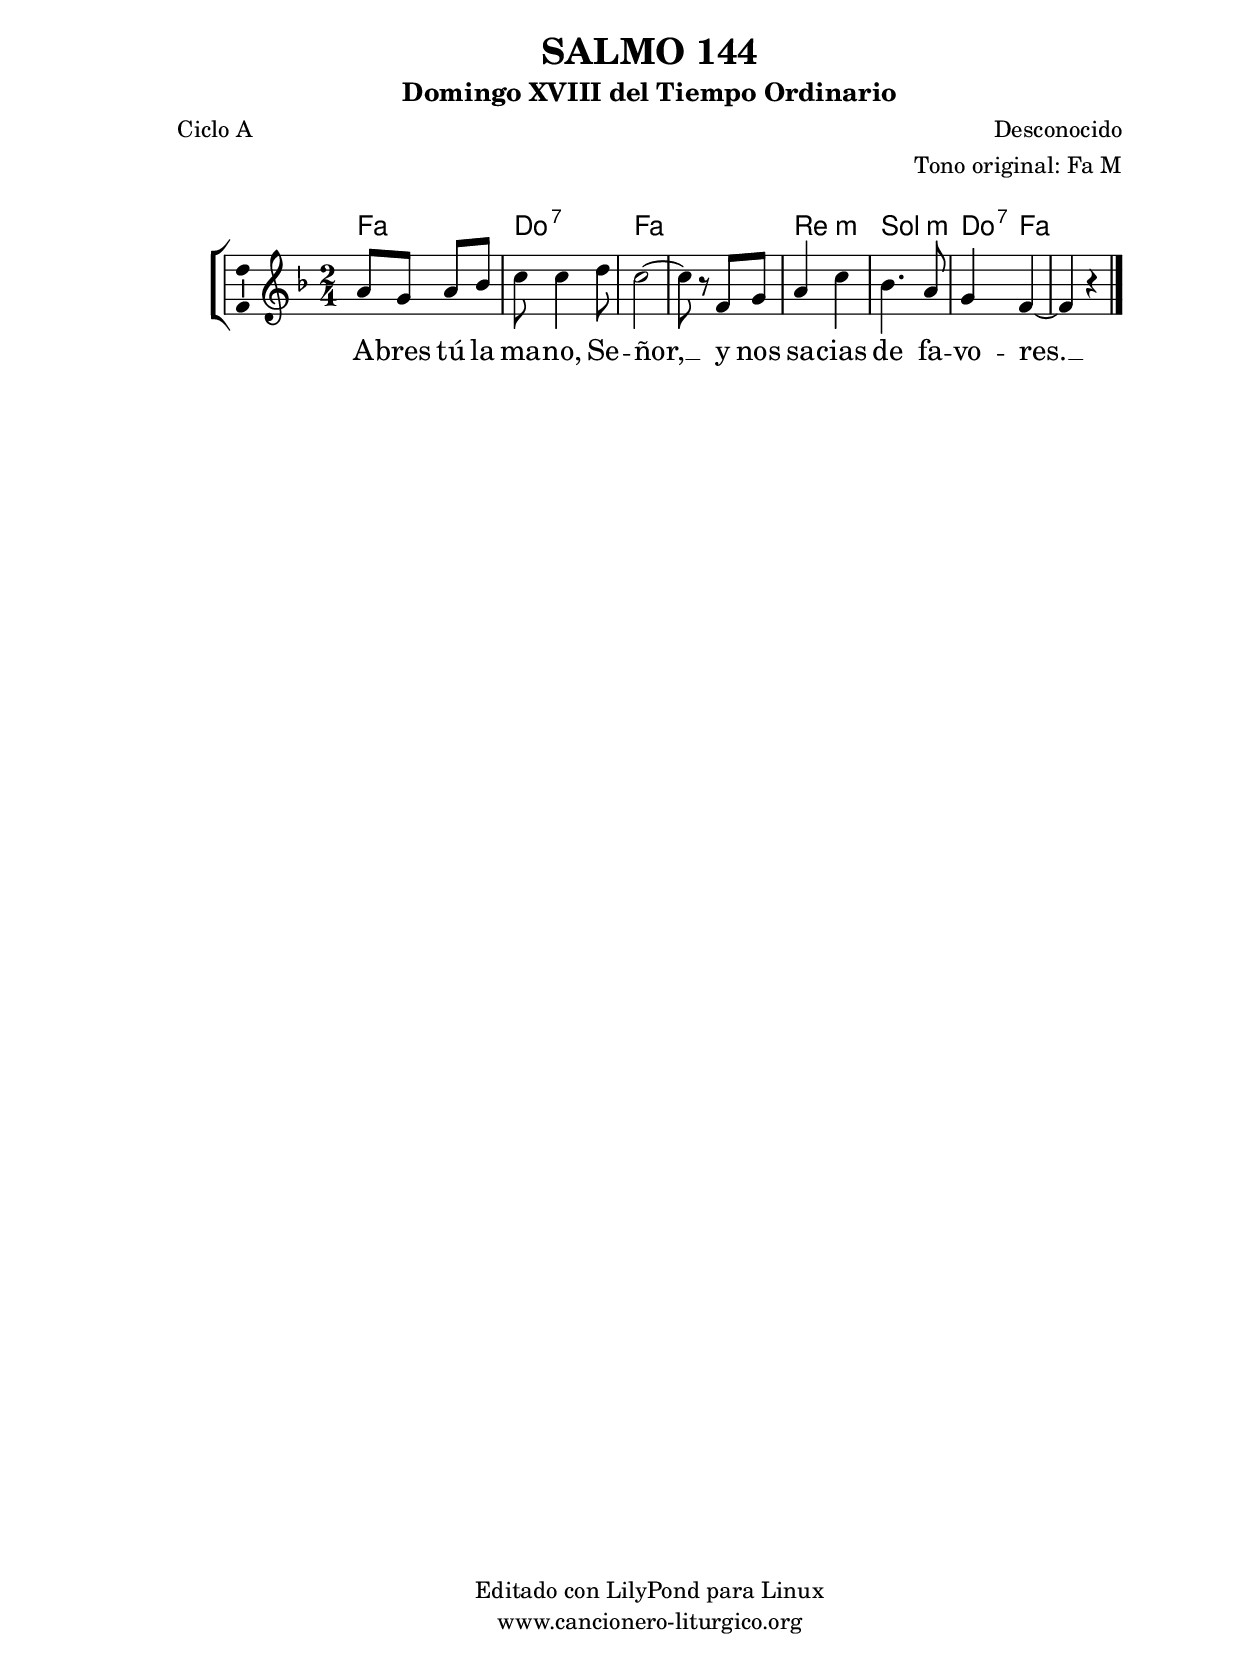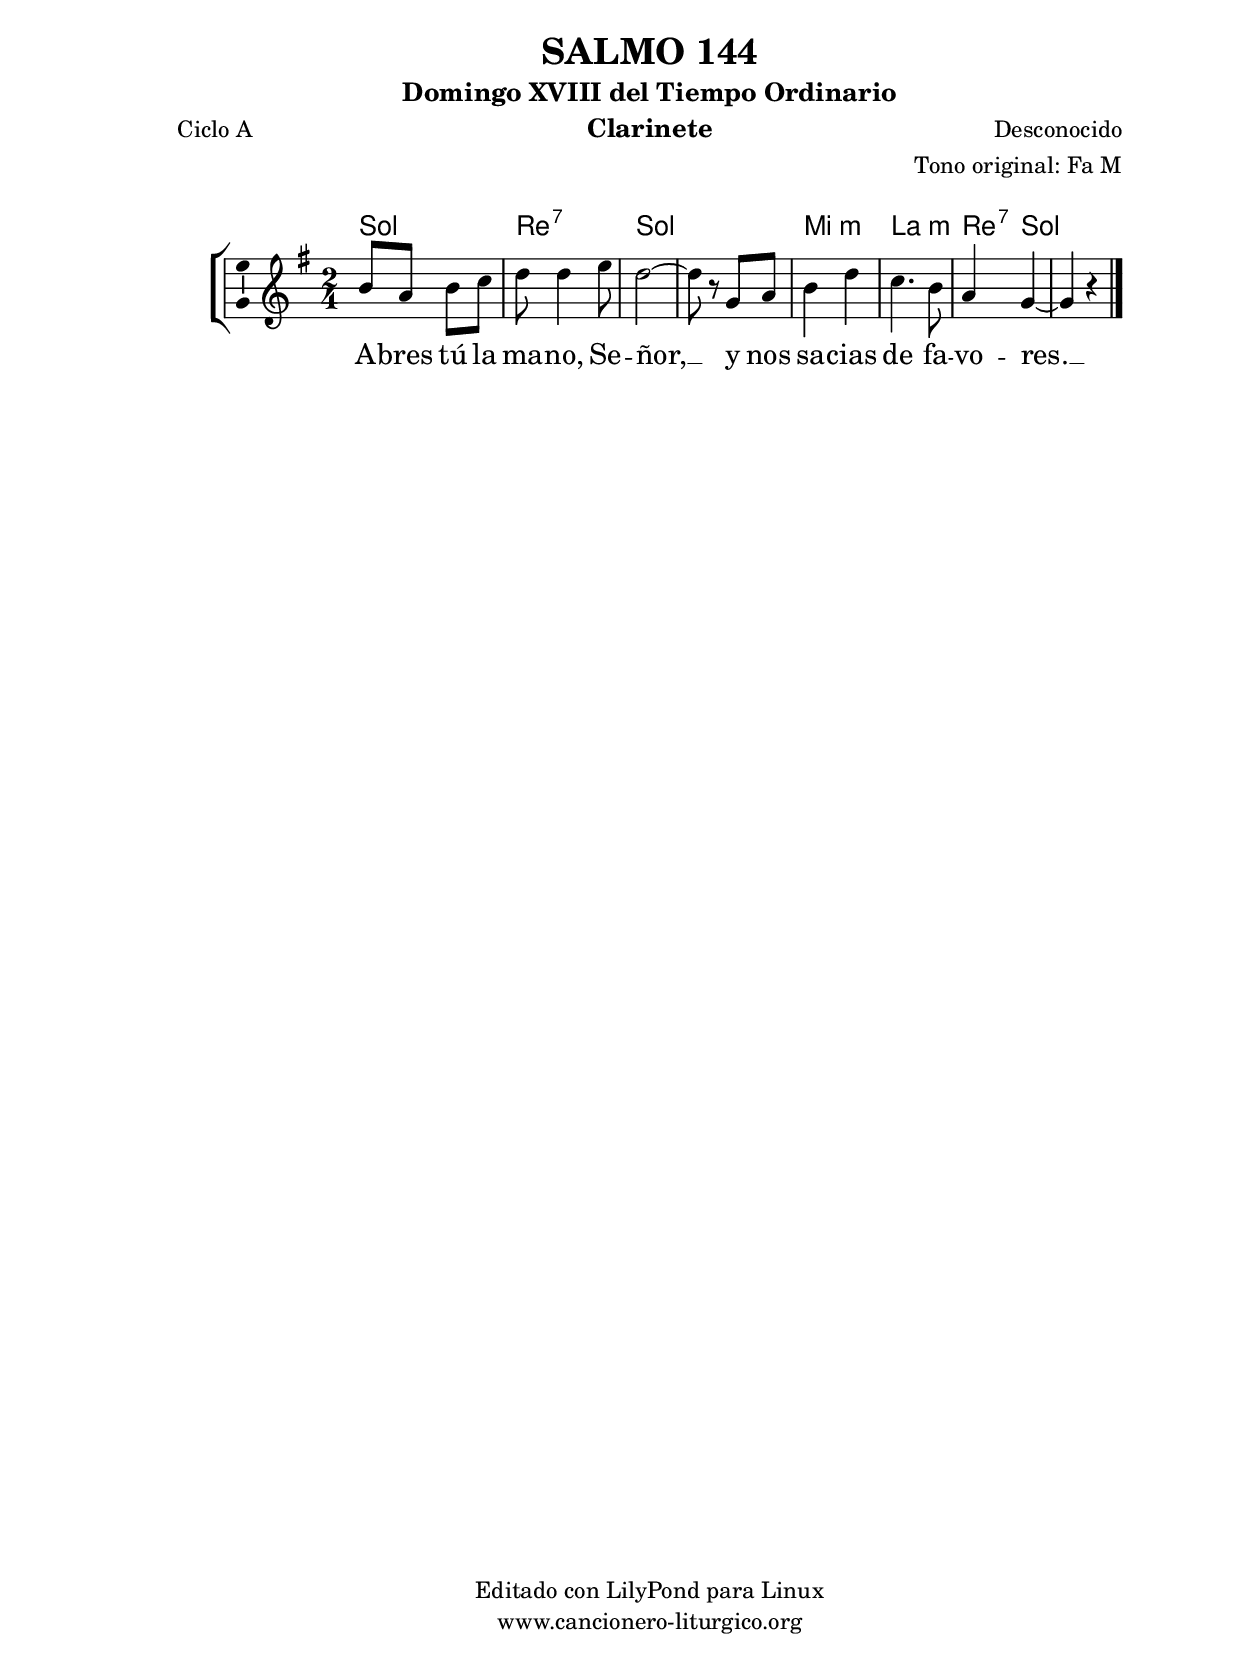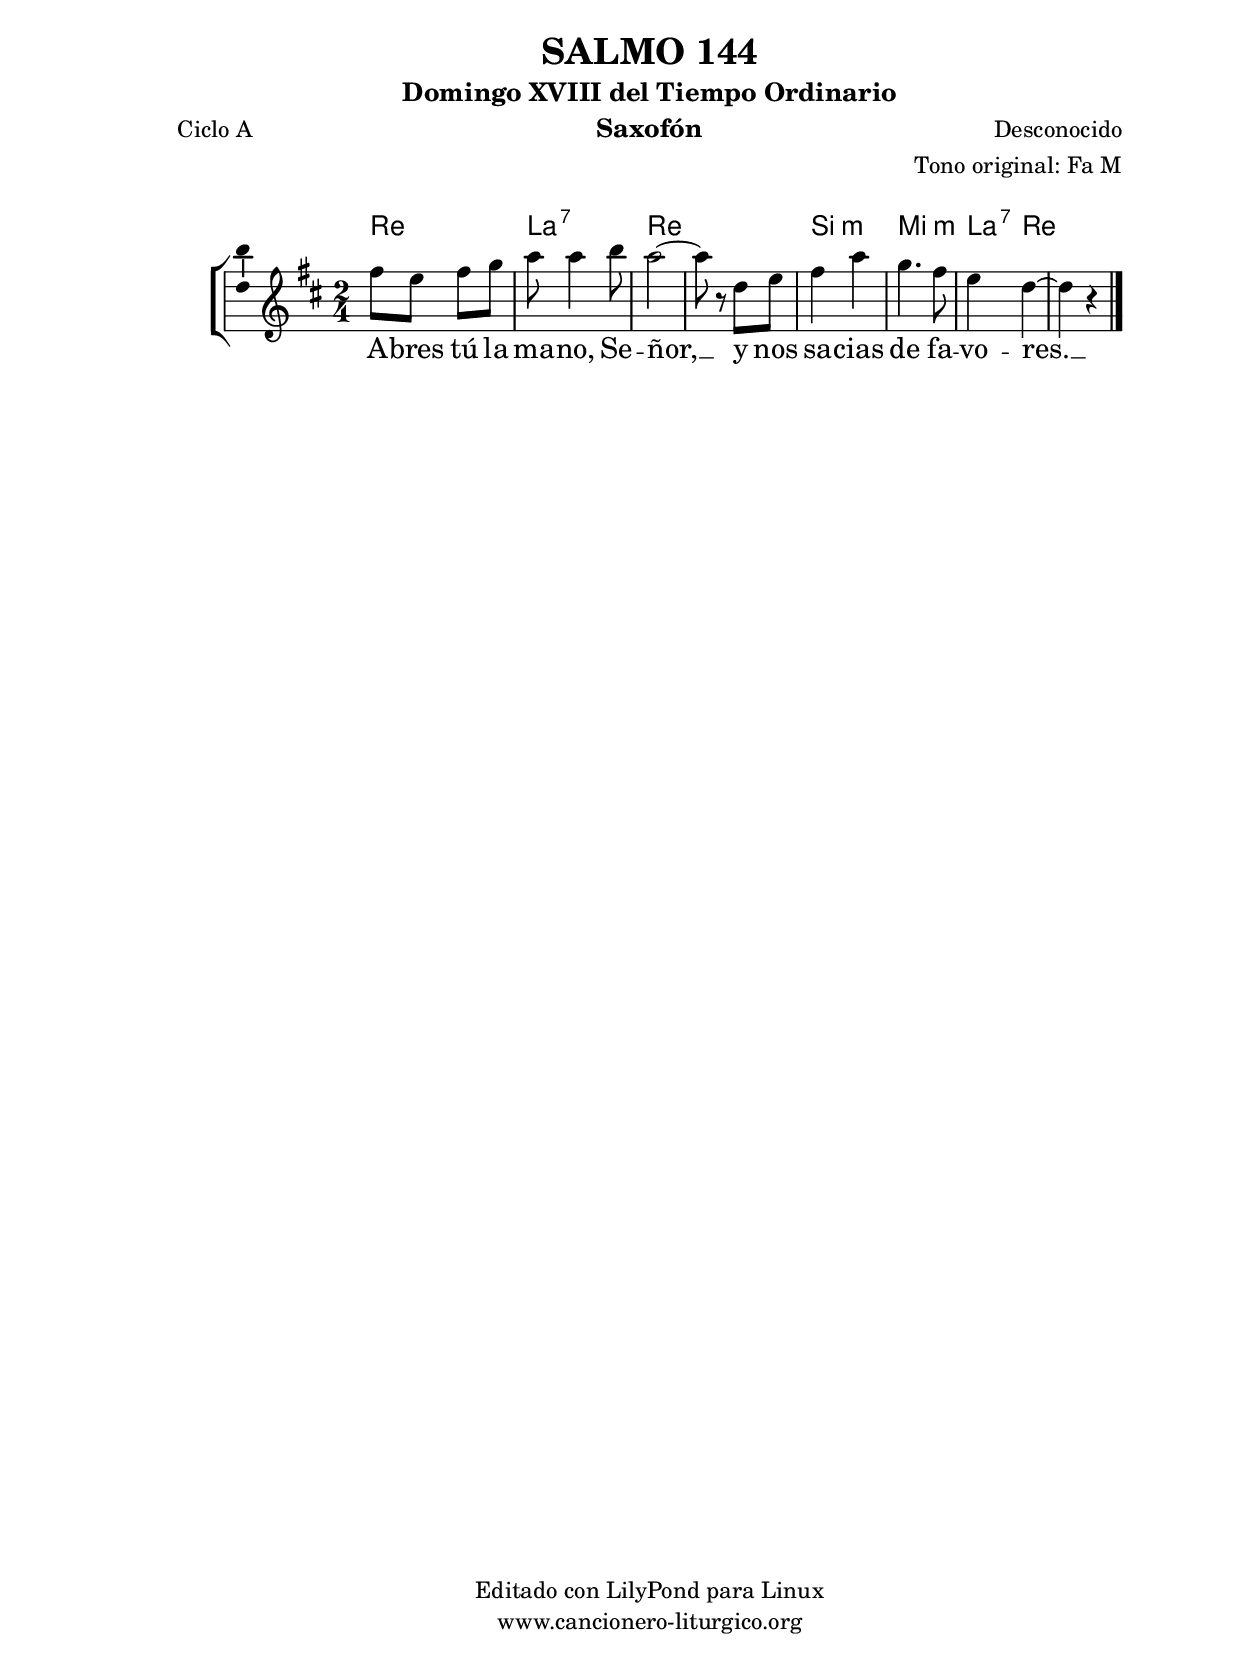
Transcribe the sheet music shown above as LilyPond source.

%
%para convertir .midi en .wav:
%timidity filename.midi -Ow -o finename.wav
%
%
%Para convertir de .wav a .mp3:
%lame -h -m j filename.wav
%
%
%para escuchar el midi:
%timidity nombrefichero.midi
%


%versión de lilypond para la que se ha escrito esta partitura:
\version "2.16.0"

	%Tamaño papel
	#(set-default-paper-size "a4")
	%Tamaño partitura
	#(set-global-staff-size 20)
	%No responde al pulsar sobre una nota
	#(ly:set-option 'point-and-click #f)

%parámetros del encabezamiento:
\header {
	title = "SALMO 144"
	subtitle = "Domingo XVIII del Tiempo Ordinario"
	composer = "Desconocido"
	poet = "Ciclo A"
	meter = ""
	arranger = "Tono original: Fa M"
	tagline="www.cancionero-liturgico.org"
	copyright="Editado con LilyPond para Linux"
	}

%parámetros asociados al papel:
\paper  {
	oddHeaderMarkup = \markup {\fill-line { \on-the-fly #not-first-page \fromproperty #'header:title \on-the-fly #not-first-page \fromproperty #'header:composer }}
	evenHeaderMarkup = \markup {\fill-line { \fromproperty #'header:composer \fromproperty #'header:title }}
	#(set-paper-size "a4")
	print-page-number = ##f
	first-page-number = 1
	print-first-page-number = ##f
%	head-separation = 3.0 \cm
	top-margin = 2.0 \cm
	bottom-margin = 0.5\cm
%%%	bottom-margin = -1.0\cm
	left-margin = 3.0 \cm
	line-width = 16.0 \cm 
	indent = 8\mm
	interscoreline = 2.\mm
	between-system-space = 15\mm
%	para que las partituras no llenen la hoja:
	ragged-bottom = ##t
%	idem para la última hoja:
	ragged-last-bottom = ##f
%	para que las partituras llenen el ancho del papel:
	ragged-last = ##f
	after-title-space = 2.5 \cm
%page-count=1
%system-count=8

	%Flexible Vertical Spacing
%	markup-markup-spacing =
%	#'((basic-distance . 15) (minimum-distance . 15) (padding . 3))
	markup-system-spacing =
	#'((basic-distance . 15) (minimum-distance . 15) (padding . 3))
	system-system-spacing =
	#'((basic-distance . 15) (minimum-distance . 15) (padding . 3))
	score-system-spacing =
	#'((basic-distance . 15) (minimum-distance . 15) (padding . 5))
%	top-system-spacing = % header
%	#'((basic-distance . 8) (minimum-distance . 0) (padding . 3))
%	top-markup-spacing =
%	#'((basic-distance . 20) (minimum-distance . 20) (padding . 3))
	last-bottom-spacing = % footer
	#'((basic-distance . 5) (minimum-distance . 5) (padding . 3))
%	score-markup-spacing =
%	#'((basic-distance . 16) (minimum-distance . 13) (padding . 3))

	}


%parámetros que afectan a toda la partitura:
global =  {
	%clave de sol (G):
	\clef G
	%armadura:
%%%	\transpose c ees
	\key f \major
	\tempo 4=90
	\set Score.tempoHideNote = ##t
	}


acordes = {
	\italianChords
	\chordmode {
%%%	\transpose c ees
{

f2 c:7 f f d:m g:m c4:7 f s2

	}
	}
}

melodia = 
%%%	\transpose c ees
{
	\relative c''{
	\time 2/4

a8 g a bes
c8 c4 d8
c2~
c8 r8 f, g
a4 c
bes4. a8
g4 f~
f4 r4

\bar "|."
}
}

texto = \lyricmode {
A -- bres tú la ma -- no, Se -- ñor, __
y nos sa -- cias de fa -- vo -- res. __
	}


acordesStaff = \context ChordNames = acordesStaff <<
	\set chordChanges = ##t
	\acordes
	>>


vozStaff = \context Voice = vozStaff
\with {\consists "Ambitus_engraver"}
<<
%	\set Staff.instrumentName = ""
%	\set Staff.shortInstrumentName = ""
%	\set Staff.midiInstrument = #"clarinet"
%	\set Staff.midiInstrument = #"cello"
%	\set Staff.midiInstrument = #"flute"
	\set Staff.midiInstrument = #"electric guitar (jazz)"
%	\set Staff.midiInstrument = #"english horn"
%	\set Staff.midiInstrument = #"violin"
%	\set Staff.midiInstrument = #"glockenspiel"
	\set Staff.midiMinimumVolume = #0.7
	\set Staff.midiMaximumVolume = #0.9
	\global
	\melodia
	>>


textoStaff = \context Lyrics = textoStaff <<
	\lyricsto vozStaff \texto
	>>

\book {
	\score {
		\context ChoirStaff {
			\override StaffGroup.SystemStartBracket #'collapse-height = #1
			\override Score.SystemStartBar #'collapse-height = #1
			<<
			\acordesStaff
			\vozStaff
			\textoStaff
			>>
			}
		\layout {
	    		\context {
				\Lyrics
				\override LyricText #'font-size = #2
				}
	   		 \context {
				\Score
				%fontSize = #3
				\override StaffSymbol #'staff-space = #(magstep +3)
				%\override Beam #'thickness = #0.55
				%\override SpacingSpanner #'spacing-increment = #1.0
				%\override Slur #'height-limit = #1.5
				}
			}
		}
	\score {
		\unfoldRepeats
		\context ChoirStaff {
			<<
			\acordesStaff
			\vozStaff
			>>
			}
		\midi {
	  		\context {
	  			\Score
				tempoWholesPerMinute = #(ly:make-moment 70 4)
				}
			}
		}
	}

%Partitura para clarinete
#(define output-suffix "C")
\book {
	\header{
		instrument = "Clarinete"
		}
	\score {
		\context ChoirStaff {
			\override StaffGroup.SystemStartBracket #'collapse-height = #1
			\override Score.SystemStartBar #'collapse-height = #1
\transpose c d
			<<
			\acordesStaff
			\vozStaff
			\textoStaff
			>>
			}
		\layout {
	    		\context {
				\Lyrics
				\override LyricText #'font-size = #2
				}
	   		 \context {
				\Score
				%fontSize = #3
				\override StaffSymbol #'staff-space = #(magstep +3)
				%\override Beam #'thickness = #0.55
				%\override SpacingSpanner #'spacing-increment = #1.0
				%\override Slur #'height-limit = #1.5
				}
			}
		}
	}

%Partitura para saxofón
#(define output-suffix "S")
\book {
	\header{
		instrument = "Saxofón"
		}
	\score {
		\context ChoirStaff {
			\override StaffGroup.SystemStartBracket #'collapse-height = #1
			\override Score.SystemStartBar #'collapse-height = #1
\transpose c a
			<<
			\acordesStaff
			\vozStaff
			\textoStaff
			>>
			}
		\layout {
	    		\context {
				\Lyrics
				\override LyricText #'font-size = #2
				}
	   		 \context {
				\Score
				%fontSize = #3
				\override StaffSymbol #'staff-space = #(magstep +3)
				%\override Beam #'thickness = #0.55
				%\override SpacingSpanner #'spacing-increment = #1.0
				%\override Slur #'height-limit = #1.5
				}
			}
		}
	}

